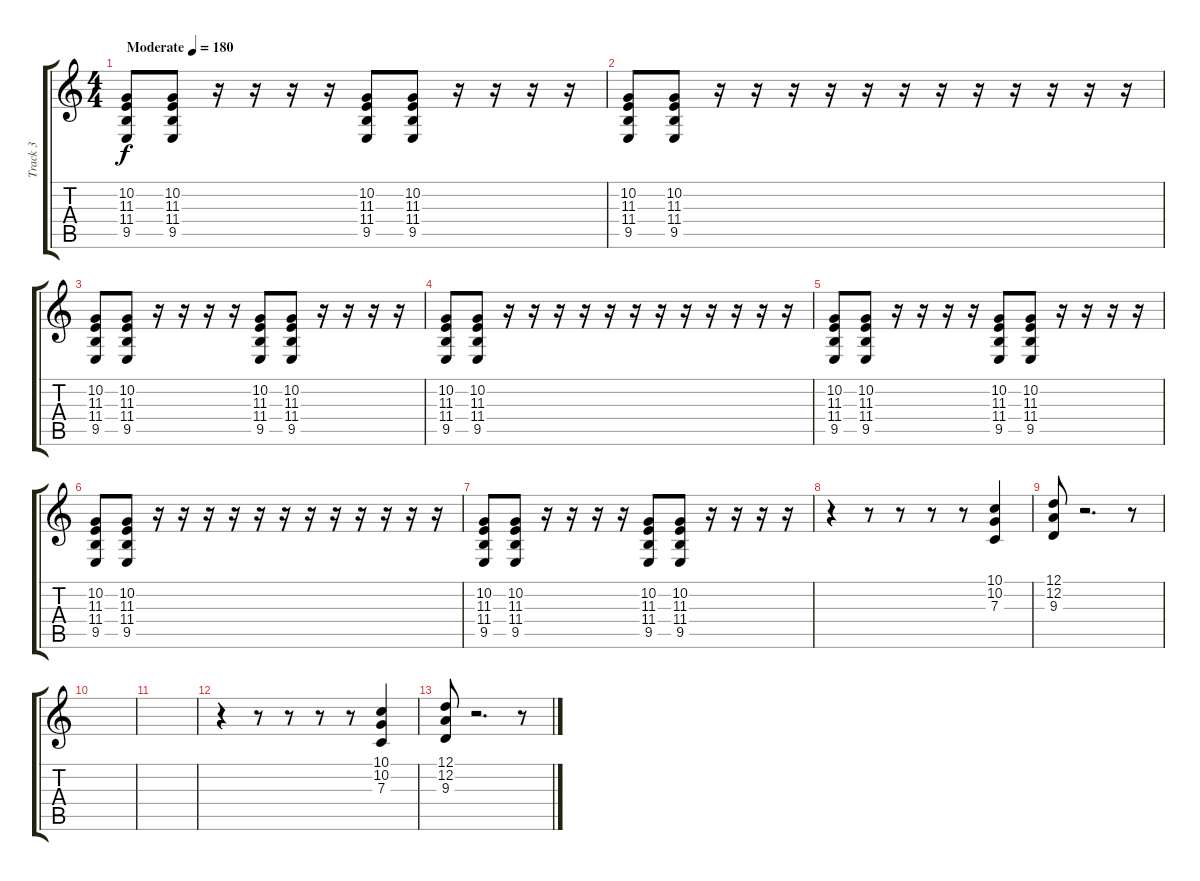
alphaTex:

\track ("Track 3" "Track 3") {instrument choiraahs}
\staff {score tabs}
\tuning (D4 A3 F3 C3 G2 D2) {hide}
\ts (4 4)
\tempo (180 "Moderate")
\clef g2
\ks c
(10.2 11.3 11.4 9.5).8{dy f instrument choiraahs} (10.2 11.3 11.4 9.5).8 r.16 r.16 r.16 r.16 (10.2 11.3 11.4 9.5).8 (10.2 11.3 11.4 9.5).8 r.16 r.16 r.16 r.16 |
(10.2 11.3 11.4 9.5).8 (10.2 11.3 11.4 9.5).8 r.16 r.16 r.16 r.16 r.16 r.16 r.16 r.16 r.16 r.16 r.16 r.16 |
(10.2 11.3 11.4 9.5).8 (10.2 11.3 11.4 9.5).8 r.16 r.16 r.16 r.16 (10.2 11.3 11.4 9.5).8 (10.2 11.3 11.4 9.5).8 r.16 r.16 r.16 r.16 |
(10.2 11.3 11.4 9.5).8 (10.2 11.3 11.4 9.5).8 r.16 r.16 r.16 r.16 r.16 r.16 r.16 r.16 r.16 r.16 r.16 r.16 |
(10.2 11.3 11.4 9.5).8 (10.2 11.3 11.4 9.5).8 r.16 r.16 r.16 r.16 (10.2 11.3 11.4 9.5).8 (10.2 11.3 11.4 9.5).8 r.16 r.16 r.16 r.16 |
(10.2 11.3 11.4 9.5).8 (10.2 11.3 11.4 9.5).8 r.16 r.16 r.16 r.16 r.16 r.16 r.16 r.16 r.16 r.16 r.16 r.16 |
(10.2 11.3 11.4 9.5).8 (10.2 11.3 11.4 9.5).8 r.16 r.16 r.16 r.16 (10.2 11.3 11.4 9.5).8 (10.2 11.3 11.4 9.5).8 r.16 r.16 r.16 r.16 |
r.4 r.8 r.8 r.8 r.8 (10.1 10.2 7.3).4 |
(12.1 12.2 9.3).8 r.2{d} r.8 |
|
|
r.4 r.8 r.8 r.8 r.8 (10.1 10.2 7.3).4 |
(12.1 12.2 9.3).8 r.2{d} r.8
